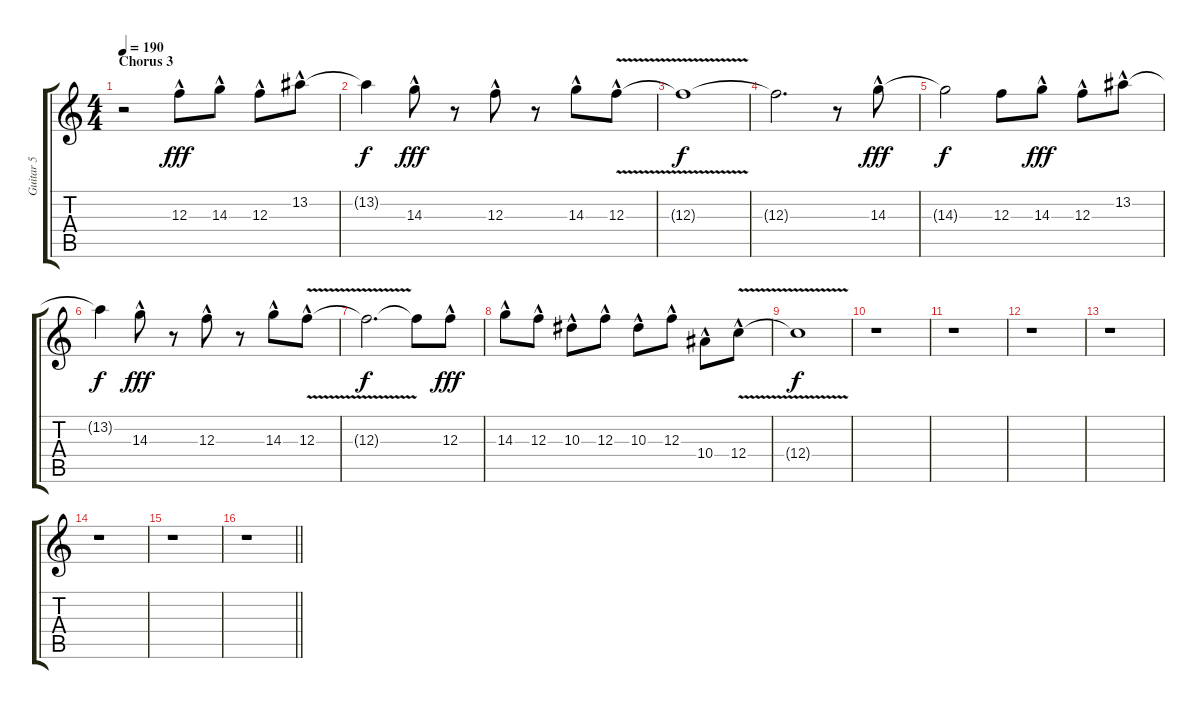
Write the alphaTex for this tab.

\track ("Guitar 5" "Guitar 5") {instrument distortionguitar}
\staff {score tabs}
\tuning (D4 A3 F3 C3 G2 C2) {hide}
\ts (4 4)
\section ("" "Chorus 3")
\tempo 190
\clef g2
\ks c
r.2{dy f} 12.3{hac}.8{dy fff} 14.3{hac}.8 12.3{hac}.8 13.2{hac}.8 |
13.2{t}.4{dy f} 14.3{hac}.8{dy fff} r.8 12.3{hac}.8 r.8 14.3{hac}.8 12.3{v hac}.8 |
12.3{t}.1{dy f} |
12.3{t}.2{d} r.8 14.3{hac}.8{dy fff} |
14.3{t}.2{dy f} 12.3.8 14.3{hac}.8{dy fff} 12.3{hac}.8 13.2{hac}.8 |
13.2{t}.4{dy f} 14.3{hac}.8{dy fff} r.8 12.3{hac}.8 r.8 14.3{hac}.8 12.3{v hac}.8 |
12.3{t}.2{d dy f} 12.3{t}.8 12.3{hac}.8{dy fff} |
14.3{hac}.8 12.3{hac}.8 10.3{hac}.8 12.3{hac}.8 10.3{hac}.8 12.3{hac}.8 10.4{hac}.8 12.4{v hac}.8 |
12.4{t}.1{dy f} |
r.1 |
r.1 |
r.1 |
r.1 |
r.1 |
r.1 |
\barLineRight lightlight
r.1
